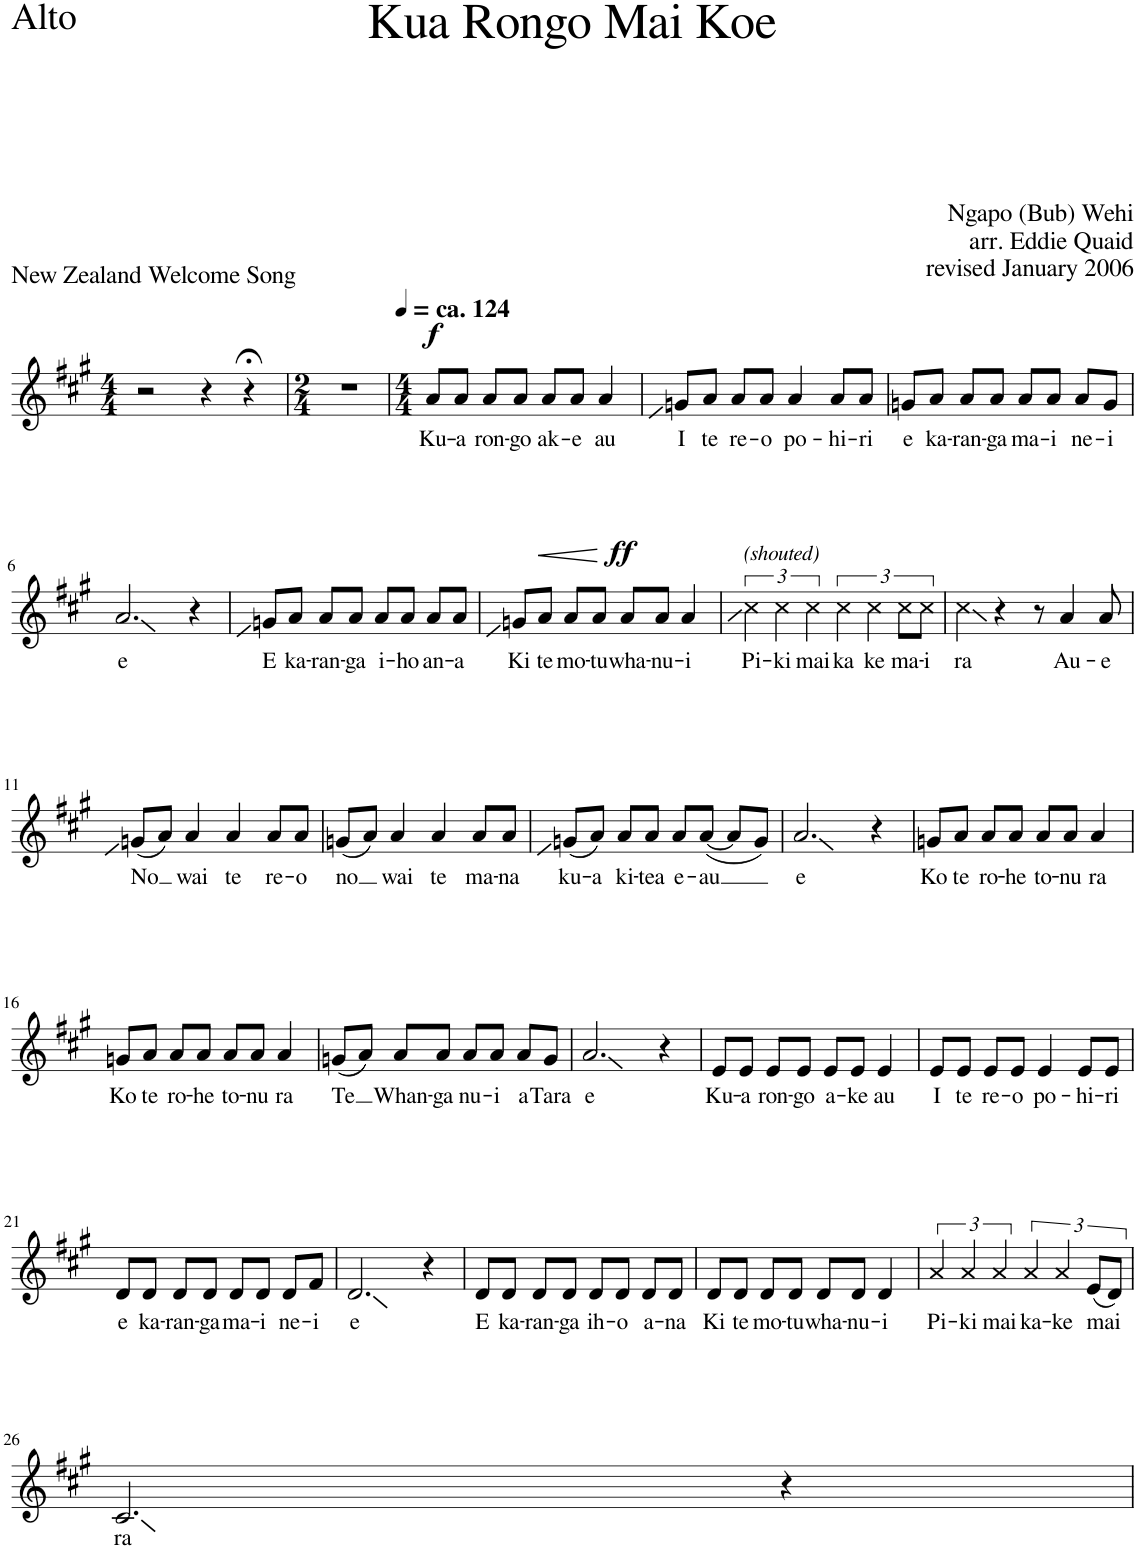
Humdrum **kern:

**kern	**text	**dynam
*part1	*part1	*part1
*staff1	*staff1	*staff1
*I"A	*	*
*clefG2	*	*
*k[f#c#g#]	*	*
*M4/4	*	*
=1	=1	=1
2r	.	.
4r	.	.
4r;<	.	.
=2	=2	=2
*M2/4	*	*
2r	.	.
=3	=3	=3
*M4/4	*	*
!LO:TX:a:B:t=ca. 124	!	!
!	!LO:LY:b	!LO:DY:a
8a/L	Ku-	f
!	!LO:LY:b	!
8a/J	-a	.
!	!LO:LY:b	!
8a/L	ron-	.
!	!LO:LY:b	!
8a/J	-go	.
!	!LO:LY:b	!
8a/L	ak-	.
!	!LO:LY:b	!
8a/J	-e	.
!	!LO:LY:b	!
4a/	au	.
=4	=4	=4
!	!LO:LY:b	!
8gn/L	I	.
!	!LO:LY:b	!
8a/J	te	.
!	!LO:LY:b	!
8a/L	re-	.
!	!LO:LY:b	!
8a/J	-o	.
!	!LO:LY:b	!
4a/	po-	.
!	!LO:LY:b	!
8a/L	-hi-	.
!	!LO:LY:b	!
8a/J	-ri	.
=5	=5	=5
!	!LO:LY:b	!
8gn/L	e	.
!	!LO:LY:b	!
8a/J	ka-	.
!	!LO:LY:b	!
8a/L	-ran-	.
!	!LO:LY:b	!
8a/J	-ga	.
!	!LO:LY:b	!
8a/L	ma-	.
!	!LO:LY:b	!
8a/J	-i	.
!	!LO:LY:b	!
8a/L	ne-	.
!	!LO:LY:b	!
8g/J	-i	.
!!LO:LB:g=z
=6	=6	=6
!	!LO:LY:b	!
2.a/	e	.
4r	.	.
=7	=7	=7
!	!LO:LY:b	!
8gn/L	E	.
!	!LO:LY:b	!
8a/J	ka-	.
!	!LO:LY:b	!
8a/L	-ran-	.
!	!LO:LY:b	!
8a/J	-ga	.
!	!LO:LY:b	!
8a/L	i-	.
!	!LO:LY:b	!
8a/J	-ho	.
!	!LO:LY:b	!
8a/L	an-	.
!	!LO:LY:b	!
8a/J	-a	.
=8	=8	=8
!	!LO:LY:b	!
8gn/L	Ki	.
!	!LO:LY:b	!LO:HP:b
8a/J	te	<
!	!LO:LY:b	!
8a/L	mo-	.
!	!LO:LY:b	!
8a/J	-tu	.
!	!LO:LY:b	!LO:DY:n=1:a
8a/L	wha-	[ ff
!	!LO:LY:b	!
8a/J	-nu-	.
!	!LO:LY:b	!
4a/	-i	.
=9	=9	=9
!LO:TX:a:i:t=(shouted)	!	!
!	!LO:LY:b	!
6cc#\	Pi-	.
!	!LO:LY:b	!
6cc#\	-ki	.
!	!LO:LY:b	!
6cc#\	mai	.
!	!LO:LY:b	!
6cc#\	ka	.
!	!LO:LY:b	!
6cc#\	ke	.
!	!LO:LY:b	!
12cc#\L	ma-	.
!	!LO:LY:b	!
12cc#\J	-i	.
=10	=10	=10
!	!LO:LY:b	!
4cc#\	ra	.
4r	.	.
8r	.	.
!	!LO:LY:b	!
4a/	Au-	.
!	!LO:LY:b	!
8a/	-e	.
!!LO:LB:g=z
=11	=11	=11
!	!LO:LY:b	!
(8gn/L	No	.
8a/J)	.	.
!	!LO:LY:b	!
4a/	wai	.
!	!LO:LY:b	!
4a/	te	.
!	!LO:LY:b	!
8a/L	re-	.
!	!LO:LY:b	!
8a/J	-o	.
=12	=12	=12
!	!LO:LY:b	!
(8gn/L	no	.
8a/J)	.	.
!	!LO:LY:b	!
4a/	wai	.
!	!LO:LY:b	!
4a/	te	.
!	!LO:LY:b	!
8a/L	ma-	.
!	!LO:LY:b	!
8a/J	-na	.
=13	=13	=13
!	!LO:LY:b	!
(8gn/L	ku-	.
!	!LO:LY:b	!
8a/J)	-a	.
!	!LO:LY:b	!
8a/L	ki-	.
!	!LO:LY:b	!
8a/J	-tea	.
!	!LO:LY:b	!
8a/L	e-	.
!	!LO:LY:b	!
([8a/J	-au	.
8a/L]	.	.
8g/J)	.	.
=14	=14	=14
!	!LO:LY:b	!
2.a/	e	.
4r	.	.
=15	=15	=15
!	!LO:LY:b	!
8gn/L	Ko	.
!	!LO:LY:b	!
8a/J	te	.
!	!LO:LY:b	!
8a/L	ro-	.
!	!LO:LY:b	!
8a/J	-he	.
!	!LO:LY:b	!
8a/L	to-	.
!	!LO:LY:b	!
8a/J	-nu	.
!	!LO:LY:b	!
4a/	ra	.
!!LO:LB:g=z
=16	=16	=16
!	!LO:LY:b	!
8gn/L	Ko	.
!	!LO:LY:b	!
8a/J	te	.
!	!LO:LY:b	!
8a/L	ro-	.
!	!LO:LY:b	!
8a/J	-he	.
!	!LO:LY:b	!
8a/L	to-	.
!	!LO:LY:b	!
8a/J	-nu	.
!	!LO:LY:b	!
4a/	ra	.
=17	=17	=17
!	!LO:LY:b	!
(8gn/L	Te	.
8a/J)	.	.
!	!LO:LY:b	!
8a/L	Whan-	.
!	!LO:LY:b	!
8a/J	-ga	.
!	!LO:LY:b	!
8a/L	nu-	.
!	!LO:LY:b	!
8a/J	-i	.
!	!LO:LY:b	!
8a/L	a	.
!	!LO:LY:b	!
8g/J	Tara	.
=18	=18	=18
!	!LO:LY:b	!
2.a/	e	.
4r	.	.
=19	=19	=19
!	!LO:LY:b	!
8e/L	Ku-	.
!	!LO:LY:b	!
8e/J	-a	.
!	!LO:LY:b	!
8e/L	ron-	.
!	!LO:LY:b	!
8e/J	-go	.
!	!LO:LY:b	!
8e/L	a-	.
!	!LO:LY:b	!
8e/J	-ke	.
!	!LO:LY:b	!
4e/	au	.
=20	=20	=20
!	!LO:LY:b	!
8e/L	I	.
!	!LO:LY:b	!
8e/J	te	.
!	!LO:LY:b	!
8e/L	re-	.
!	!LO:LY:b	!
8e/J	-o	.
!	!LO:LY:b	!
4e/	po-	.
!	!LO:LY:b	!
8e/L	-hi-	.
!	!LO:LY:b	!
8e/J	-ri	.
!!LO:LB:g=z
=21	=21	=21
!	!LO:LY:b	!
8d/L	e	.
!	!LO:LY:b	!
8d/J	ka-	.
!	!LO:LY:b	!
8d/L	-ran-	.
!	!LO:LY:b	!
8d/J	-ga	.
!	!LO:LY:b	!
8d/L	ma-	.
!	!LO:LY:b	!
8d/J	-i	.
!	!LO:LY:b	!
8d/L	ne-	.
!	!LO:LY:b	!
8f#/J	-i	.
=22	=22	=22
!	!LO:LY:b	!
2.d/	e	.
4r	.	.
=23	=23	=23
!	!LO:LY:b	!
8d/L	E	.
!	!LO:LY:b	!
8d/J	ka-	.
!	!LO:LY:b	!
8d/L	-ran-	.
!	!LO:LY:b	!
8d/J	-ga	.
!	!LO:LY:b	!
8d/L	ih-	.
!	!LO:LY:b	!
8d/J	-o	.
!	!LO:LY:b	!
8d/L	a-	.
!	!LO:LY:b	!
8d/J	-na	.
=24	=24	=24
!	!LO:LY:b	!
8d/L	Ki	.
!	!LO:LY:b	!
8d/J	te	.
!	!LO:LY:b	!
8d/L	mo-	.
!	!LO:LY:b	!
8d/J	-tu	.
!	!LO:LY:b	!
8d/L	wha-	.
!	!LO:LY:b	!
8d/J	-nu-	.
!	!LO:LY:b	!
4d/	-i	.
=25	=25	=25
!	!LO:LY:b	!
6a/	Pi-	.
!	!LO:LY:b	!
6a/	-ki	.
!	!LO:LY:b	!
6a/	mai	.
!	!LO:LY:b	!
6a/	ka-	.
!	!LO:LY:b	!
6a/	-ke	.
!	!LO:LY:b	!
(12e/L	mai	.
12d/J)	.	.
!!LO:LB:g=z
=26	=26	=26
!	!LO:LY:b	!
2.c#/	ra	.
4r	.	.
=	=	=
*-	*-	*-
